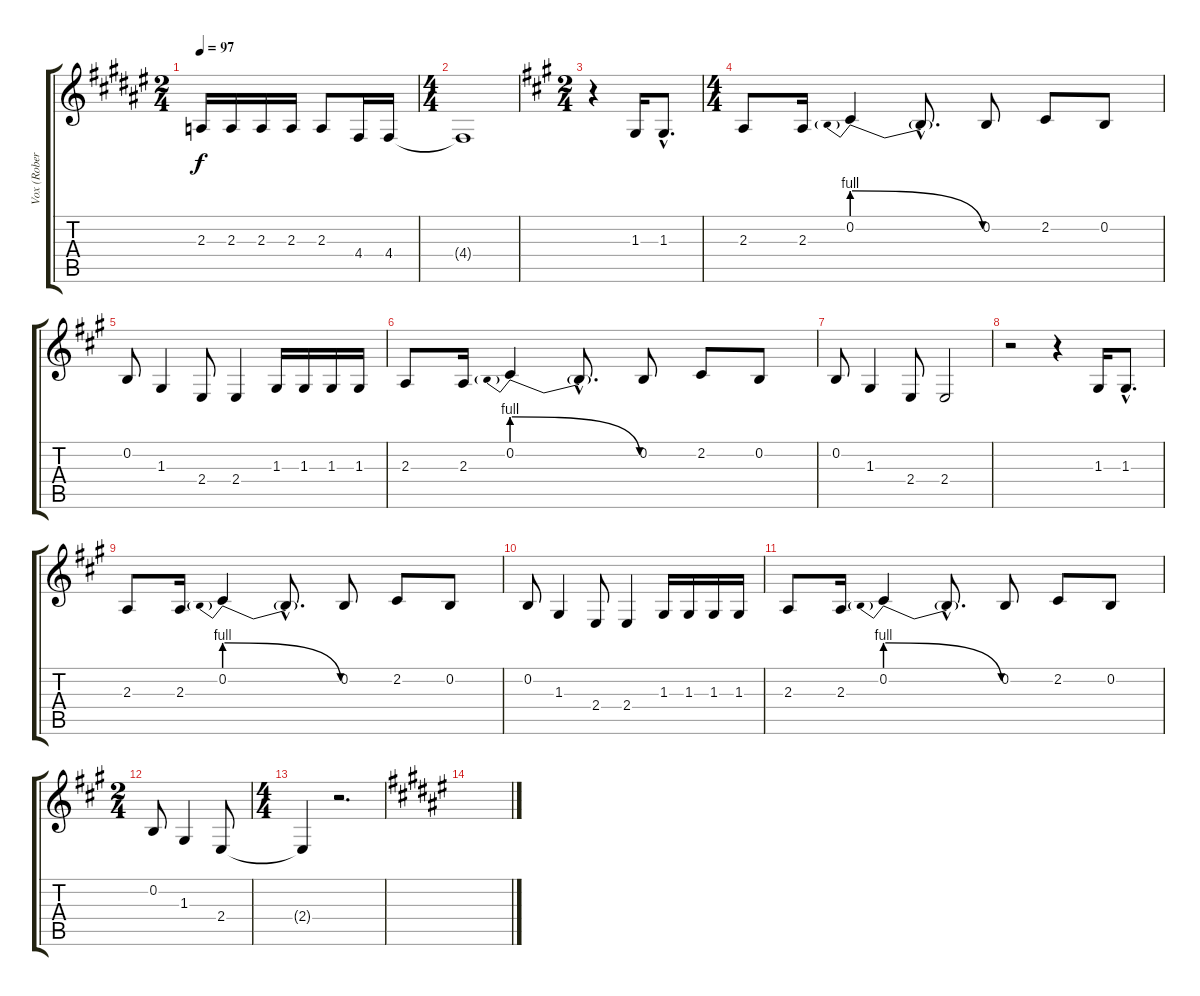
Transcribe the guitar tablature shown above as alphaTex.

\track ("Vox (Robert Plant)" "Vox (Rober") {instrument lead6voice}
\staff {score tabs}
\tuning (E4 B3 G3 D3 A2 E2) {hide}
\ts (2 4)
\tempo 97
\clef g2
\ks f#
2.3.16{dy f} 2.3.16 2.3.16 2.3.16 2.3.8 4.4.16 4.4.16 |
\ts (4 4)
4.4{t}.1 |
\ts (2 4)
\ks a
r.4 1.3.16 1.3{hac}.8{d} |
\ts (4 4)
2.3.8 2.3.16 0.2{be (prebendrelease 0 4 60 0)}.4 0.2{hac t}.8{d} 0.2.8 2.2.8 0.2.8 |
0.2.8 1.3.4 2.4.8 2.4.4 1.3.16 1.3.16 1.3.16 1.3.16 |
2.3.8 2.3.16 0.2{be (prebendrelease 0 4 60 0)}.4 0.2{hac t}.8{d} 0.2.8 2.2.8 0.2.8 |
0.2.8 1.3.4 2.4.8 2.4.2 |
r.2 r.4 1.3.16 1.3{hac}.8{d} |
2.3.8 2.3.16 0.2{be (prebendrelease 0 4 60 0)}.4 0.2{hac t}.8{d} 0.2.8 2.2.8 0.2.8 |
0.2.8 1.3.4 2.4.8 2.4.4 1.3.16 1.3.16 1.3.16 1.3.16 |
2.3.8 2.3.16 0.2{be (prebendrelease 0 4 60 0)}.4 0.2{hac t}.8{d} 0.2.8 2.2.8 0.2.8 |
\ts (2 4)
0.2.8 1.3.4 2.4.8 |
\ts (4 4)
2.4{t}.4 r.2{d} |
\ks f#
